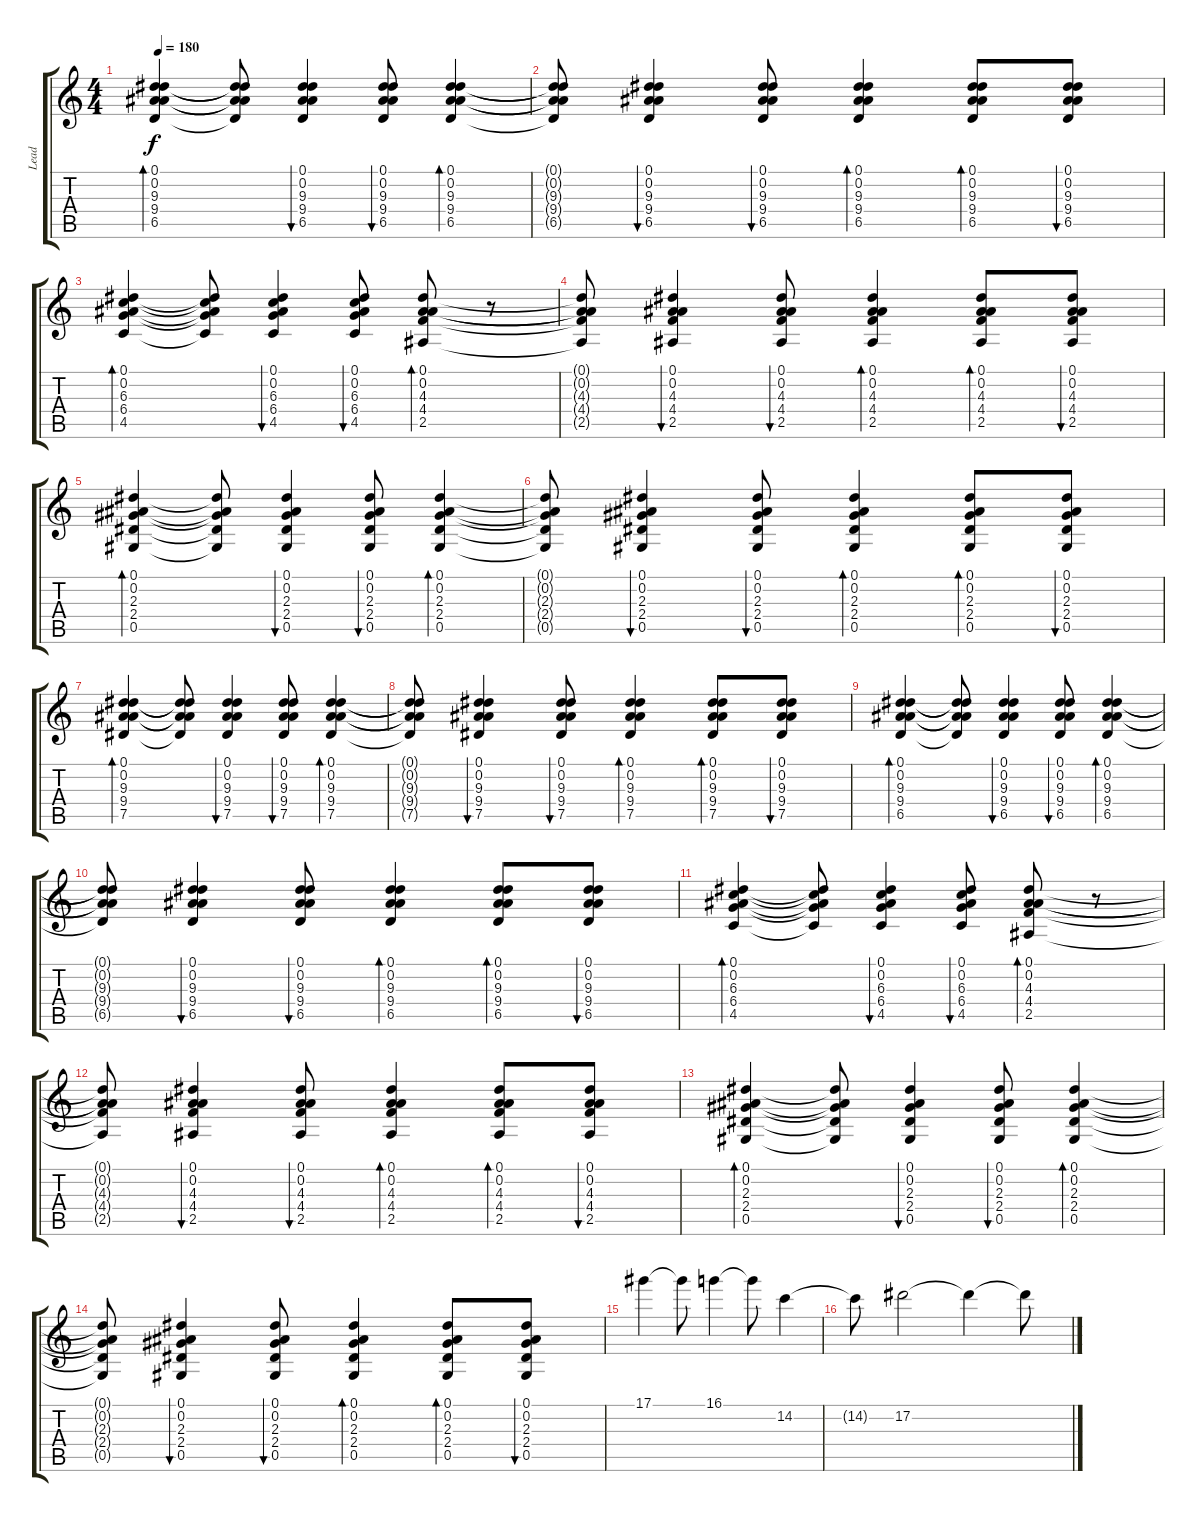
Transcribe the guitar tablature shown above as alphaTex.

\track ("Lead" "Lead") {instrument acousticguitarsteel}
\staff {score tabs}
\tuning (Eb4 Bb3 Gb3 Db3 Ab2 Eb2) {hide}
\ts (4 4)
\tempo 180
\clef g2
\ks c
(0.1 0.2 9.3 9.4 6.5).4{bd 60 dy f} (0.1{t} 0.2{t} 9.3{t} 9.4{t} 6.5{t}).8 (0.1 0.2 9.3 9.4 6.5).4{bu 60} (0.1 0.2 9.3 9.4 6.5).8{bu 60} (0.1 0.2 9.3 9.4 6.5).4{bd 60} |
(0.1{t} 0.2{t} 9.3{t} 9.4{t} 6.5{t}).8 (0.1 0.2 9.3 9.4 6.5).4{bu 60} (0.1 0.2 9.3 9.4 6.5).8{bu 60} (0.1 0.2 9.3 9.4 6.5).4{bd 60} (0.1 0.2 9.3 9.4 6.5).8{bd 60} (0.1 0.2 9.3 9.4 6.5).8{bu 60} |
(0.1 0.2 6.3 6.4 4.5).4{bd 60} (0.1{t} 0.2{t} 6.3{t} 6.4{t} 4.5{t}).8 (0.1 0.2 6.3 6.4 4.5).4{bu 60} (0.1 0.2 6.3 6.4 4.5).8{bu 60} (0.1 0.2 4.3 4.4 2.5).8{bd 60} r.8 |
(0.1{t} 0.2{t} 4.3{t} 4.4{t} 2.5{t}).8 (0.1 0.2 4.3 4.4 2.5).4{bu 60} (0.1 0.2 4.3 4.4 2.5).8{bu 60} (0.1 0.2 4.3 4.4 2.5).4{bd 60} (0.1 0.2 4.3 4.4 2.5).8{bd 60} (0.1 0.2 4.3 4.4 2.5).8{bu 60} |
(0.1 0.2 2.3 2.4 0.5).4{bd 60} (0.1{t} 0.2{t} 2.3{t} 2.4{t} 0.5{t}).8 (0.1 0.2 2.3 2.4 0.5).4{bu 60} (0.1 0.2 2.3 2.4 0.5).8{bu 60} (0.1 0.2 2.3 2.4 0.5).4{bd 60} |
(0.1{t} 0.2{t} 2.3{t} 2.4{t} 0.5{t}).8 (0.1 0.2 2.3 2.4 0.5).4{bu 60} (0.1 0.2 2.3 2.4 0.5).8{bu 60} (0.1 0.2 2.3 2.4 0.5).4{bd 60} (0.1 0.2 2.3 2.4 0.5).8{bd 60} (0.1 0.2 2.3 2.4 0.5).8{bu 60} |
(0.1 0.2 9.3 9.4 7.5).4{bd 60} (0.1{t} 0.2{t} 9.3{t} 9.4{t} 7.5{t}).8 (0.1 0.2 9.3 9.4 7.5).4{bu 60} (0.1 0.2 9.3 9.4 7.5).8{bu 60} (0.1 0.2 9.3 9.4 7.5).4{bd 60} |
(0.1{t} 0.2{t} 9.3{t} 9.4{t} 7.5{t}).8 (0.1 0.2 9.3 9.4 7.5).4{bu 60} (0.1 0.2 9.3 9.4 7.5).8{bu 60} (0.1 0.2 9.3 9.4 7.5).4{bd 60} (0.1 0.2 9.3 9.4 7.5).8{bd 60} (0.1 0.2 9.3 9.4 7.5).8{bu 60} |
(0.1 0.2 9.3 9.4 6.5).4{bd 60} (0.1{t} 0.2{t} 9.3{t} 9.4{t} 6.5{t}).8 (0.1 0.2 9.3 9.4 6.5).4{bu 60} (0.1 0.2 9.3 9.4 6.5).8{bu 60} (0.1 0.2 9.3 9.4 6.5).4{bd 60} |
(0.1{t} 0.2{t} 9.3{t} 9.4{t} 6.5{t}).8 (0.1 0.2 9.3 9.4 6.5).4{bu 60} (0.1 0.2 9.3 9.4 6.5).8{bu 60} (0.1 0.2 9.3 9.4 6.5).4{bd 60} (0.1 0.2 9.3 9.4 6.5).8{bd 60} (0.1 0.2 9.3 9.4 6.5).8{bu 60} |
(0.1 0.2 6.3 6.4 4.5).4{bd 60} (0.1{t} 0.2{t} 6.3{t} 6.4{t} 4.5{t}).8 (0.1 0.2 6.3 6.4 4.5).4{bu 60} (0.1 0.2 6.3 6.4 4.5).8{bu 60} (0.1 0.2 4.3 4.4 2.5).8{bd 60} r.8 |
(0.1{t} 0.2{t} 4.3{t} 4.4{t} 2.5{t}).8 (0.1 0.2 4.3 4.4 2.5).4{bu 60} (0.1 0.2 4.3 4.4 2.5).8{bu 60} (0.1 0.2 4.3 4.4 2.5).4{bd 60} (0.1 0.2 4.3 4.4 2.5).8{bd 60} (0.1 0.2 4.3 4.4 2.5).8{bu 60} |
(0.1 0.2 2.3 2.4 0.5).4{bd 60} (0.1{t} 0.2{t} 2.3{t} 2.4{t} 0.5{t}).8 (0.1 0.2 2.3 2.4 0.5).4{bu 60} (0.1 0.2 2.3 2.4 0.5).8{bu 60} (0.1 0.2 2.3 2.4 0.5).4{bd 60} |
(0.1{t} 0.2{t} 2.3{t} 2.4{t} 0.5{t}).8 (0.1 0.2 2.3 2.4 0.5).4{bu 60} (0.1 0.2 2.3 2.4 0.5).8{bu 60} (0.1 0.2 2.3 2.4 0.5).4{bd 60} (0.1 0.2 2.3 2.4 0.5).8{bd 60} (0.1 0.2 2.3 2.4 0.5).8{bu 60} |
17.1.4 17.1{t}.8 16.1.4 16.1{t}.8 14.2.4 |
14.2{t}.8 17.2.2 17.2{t}.4 17.2{t}.8
